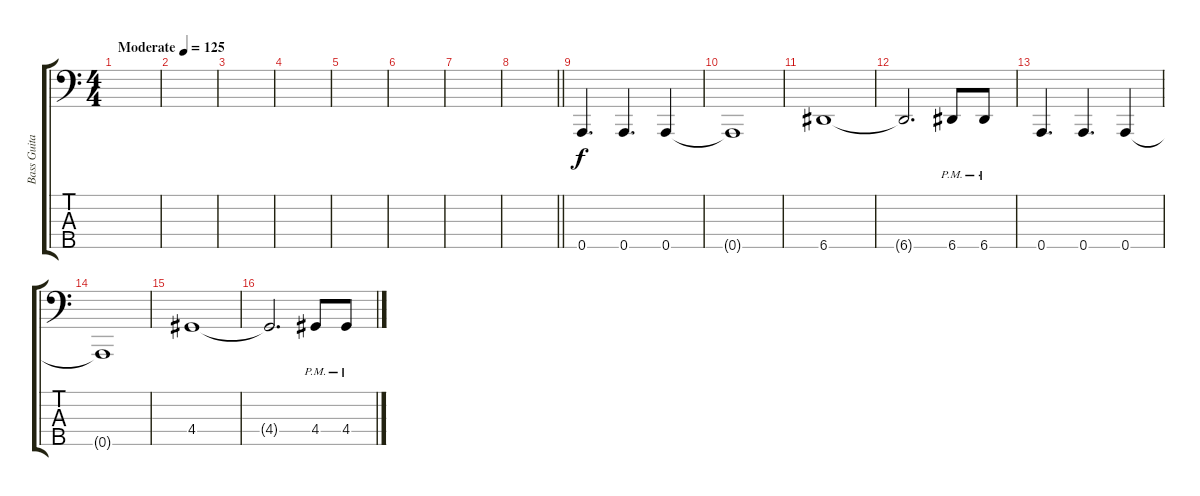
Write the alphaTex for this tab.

\track ("Bass Guitar" "Bass Guita") {instrument electricbasspick}
\staff {score tabs}
\tuning (G2 D2 A1 E1 A0) {hide}
\ts (4 4)
\tempo (125 "Moderate")
\clef f4
\ks c
|
|
|
|
|
|
|
\barLineRight lightlight
|
0.5.4{d} 0.5.4{d} 0.5.4 |
0.5{t}.1 |
6.5.1 |
6.5{t}.2{d} 6.5{pm}.8 6.5{pm}.8 |
0.5.4{d} 0.5.4{d} 0.5.4 |
0.5{t}.1 |
4.4.1 |
4.4{t}.2{d} 4.4{pm}.8 4.4{pm}.8
